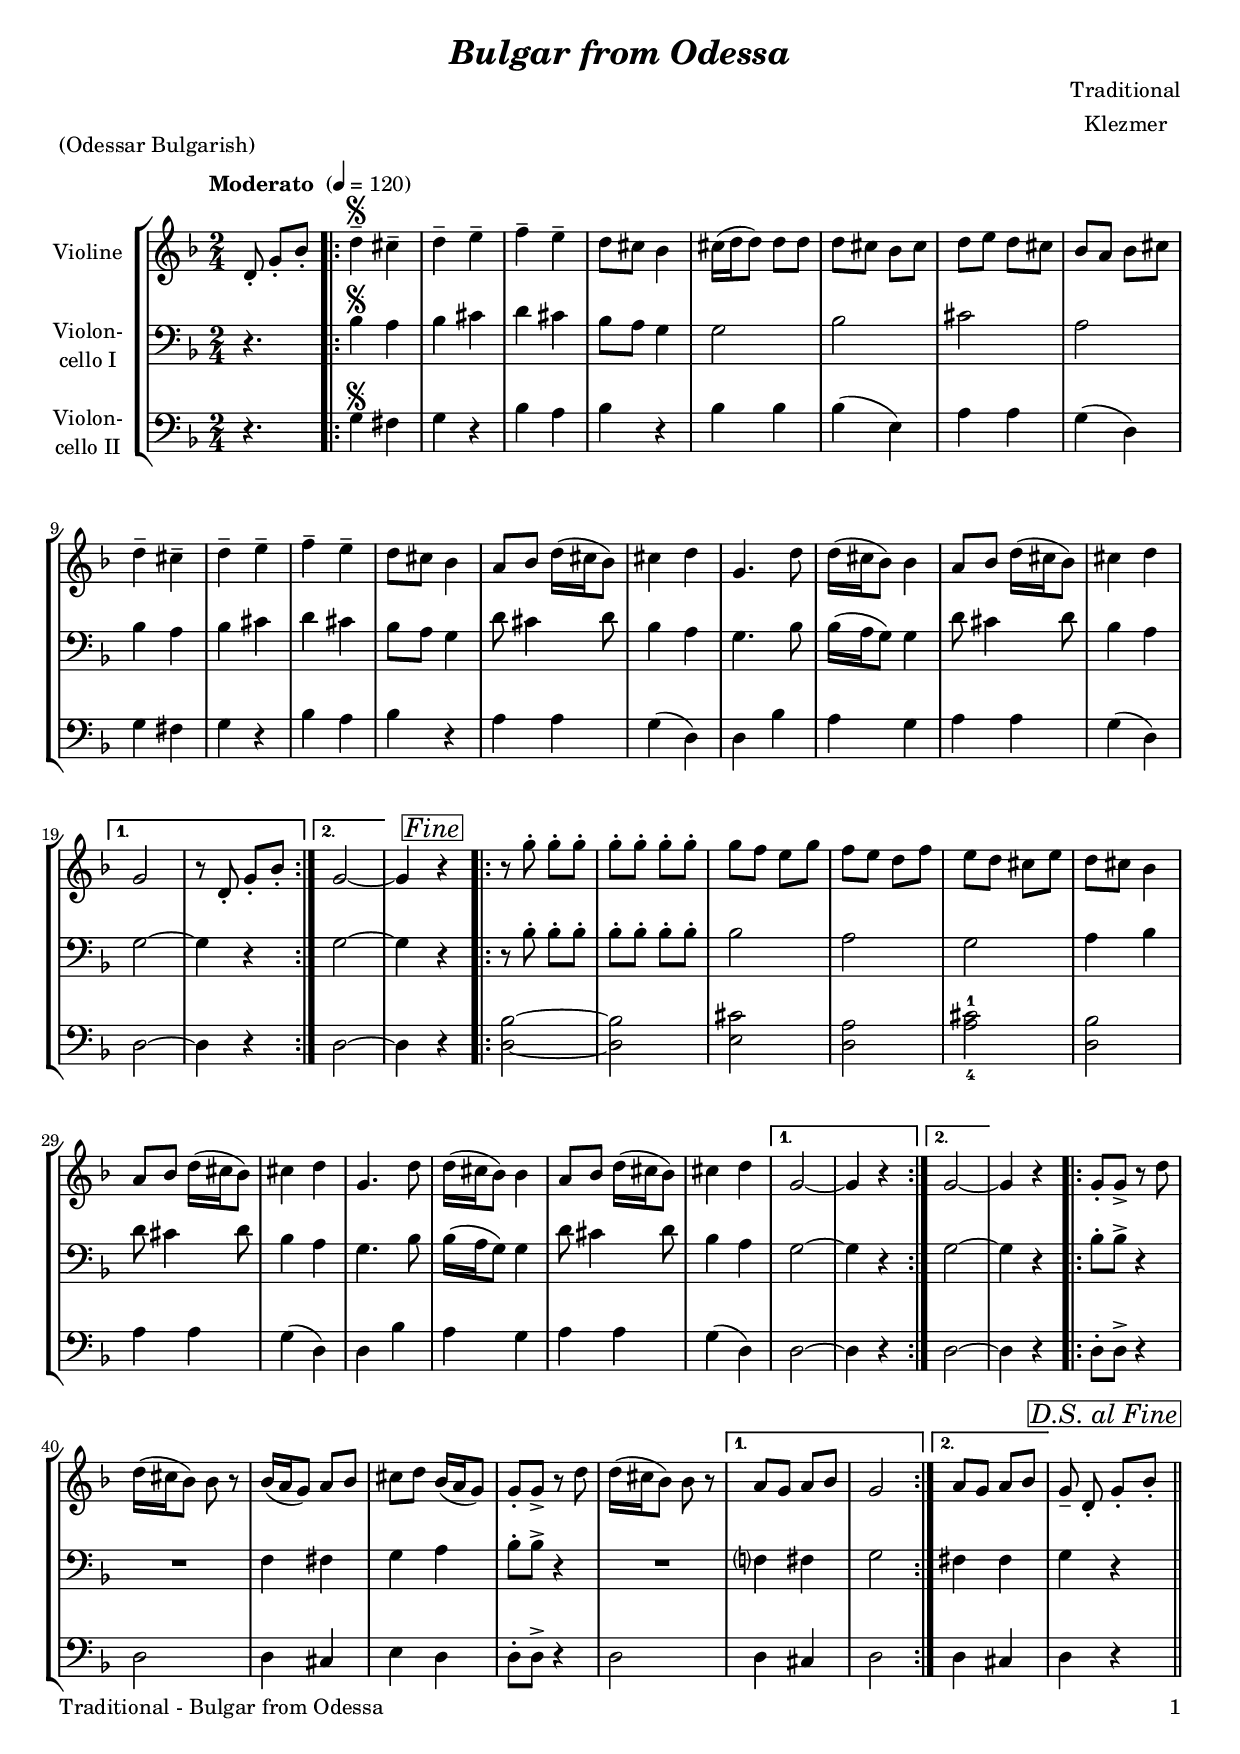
\version "2.22.0"
\include "deutsch.ly"

#(set-global-staff-size 18.5)

\header {
  title     = \markup \bold \italic "Bulgar from Odessa"
  composer  = \markup \center-column { "Traditional" "Klezmer" }
%  arranger  = ""
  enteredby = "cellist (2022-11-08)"
  piece     = "(Odessar Bulgarish)"
}

voiceconsts = {
  \key d \minor
  \time 2/4
  \clef "bass"
%  \numericTimeSignature
  \compressEmptyMeasures
  % Set default beaming for all staves
%  \set Timing.beamExceptions = #'()
%  \set Timing.baseMoment     = #(ly:make-moment 1 4)
%  \set Timing.beatStructure  = #'(1 1 1)
  \tempo "Moderato " 4=120
}

dsaf = \mark \markup \box \italic "D.S. al Fine"
fine = \mark \markup \box \italic "Fine"

mist = "string ensemble 1"
mivl = "violin"
miba = "cello"
mipz = "pizzicato strings"

va = \relative c' {
  \voiceconsts
  \clef "treble"

  \partial 4. d8-. g-. b-.
  \repeat volta 2 {
    d4--\segno cis--
    d-- e--
    f-- e--
    d8 cis b4
    cis16( d d8) d d
    d cis b cis
    d e d cis
    b a b cis
    d4-- cis--
    d-- e--

    f-- e--
    d8 cis b4
    a8 b d16( cis b8)
    cis4 d
    g,4. d'8
    d16( cis b8) b4
    a8 b d16( cis b8)
    cis4 d
  }
  \alternative {
    { g,2 | r8 d-. g-. b-. }
    { g2~ }
  }
  g4 \fine r

  \repeat volta 2 {
    r8 g'-. g-. g-.
    g-. g-. g-. g-.
    g f e g
    f e d f
    e d cis e
    d cis b4
    a8 b d16( cis b8)
    cis4 d
    g,4. d'8
    d16( cis b8) b4

    a8 b d16( cis b8)
    cis4 d
  }
  \alternative {
    { g,2~ | g4 r }
    { g2~ }
  }
  g4 r

  \repeat volta 2 {
    g8-. g-> r d'
    d16( cis b8) b r
    b16( a g8) a b
    cis d b16( a g8)
    g-. g-> r d'

    d16( cis b8) b r
  }
  \alternative {
    { a g a b | g2 }
    { a8 g a b }
  }
  g-- \noBeam d-. \dsaf g-. b-. \bar "||"
}

vb = \relative c' {
  \voiceconsts

  \partial 4. r4.
  \repeat volta 2 {
    b4\segno a
    b cis
    d cis
    b8 a g4
    g2
    b
    cis
    a
    b4 a
    b cis
    d cis
    b8 a g4

    d'8 cis4 d8
    b4 a
    g4. b8
    b16( a g8) g4
    d'8 cis4 d8
    b4 a
  }
  \alternative {
    { g2~ | g4 r }
    { g2~ }
  }
  g4 \fine r

  \repeat volta 2 {
    r8 b-. b-. b-.
    b-. b-. b-. b-.
    b2

    a
    g
    a4 b
    d8 cis4 d8
    b4 a
    g4. b8
    b16( a g8) g4
    d'8 cis4 d8
    b4 a
  }
  \alternative {
    { g2~ | g4 r }
    { g2~ }
  }
  g4 r

  \repeat volta 2 {
    b8-. b-> r4

    R2
    f4 fis
    g a
    b8-. b-> r4
    R2
  }
  \alternative {
    { f?4 fis | g2 }
    { fis4 fis }
  }
  g \dsaf r \bar "||"
}

vc = \relative c' {
  \voiceconsts

  \partial 4. r4.
  \repeat volta 2 {
    g4\segno fis
    g r
    b a
    b r
    b b
    b( e,)
    a a
    g( d)
    g fis
    g r
    b a
    b r
    a a
    g( d)
    d b'

    a g
    a a
    g( d)
  }
  \alternative {
    { d2~ | d4 r }
    { d2~ }
  }
  d4 \fine r

  \repeat volta 2 {
    <d b'>2~
    <d b'>
    <e cis'>
    <d a'>
    <a'-4 cis-1>
    <d, b'>
    a'4 a
    g( d)
    d b'
    a g

    a a
    g( d)
  }
  \alternative {
    { d2~ | d4 r }
    { d2~ }
  }
  d4 r

  \repeat volta 2 {
    d8-. d-> r4
    d2
    d4 cis
    e d
    d8-. d-> r4
    d2
  }
  \alternative {
    { d4 cis | d2 }
    { d4 cis }
  }
  d \dsaf r \bar "||"
}


music = \new StaffGroup <<
      \new Staff {
	\set Staff.midiInstrument = \mivl
	\set Staff.instrumentName = \markup \center-column { "Violine" }
	\transpose d d { \va }
      }

      \new Staff {
	\set Staff.midiInstrument = \miba
	\set Staff.instrumentName = \markup \center-column { "Violon-" "cello I" }
	\transpose d d { \vb }
      }

      \new Staff {
	\set Staff.midiInstrument = \miba
	\set Staff.instrumentName = \markup \center-column { "Violon-" "cello II" }
	\transpose d d { \vc }
      }
>>

\book {
   \paper {
    print-page-number = ##t
    print-first-page-number = ##t
    ragged-last-bottom = ##f
    oddHeaderMarkup = \markup \null
    evenHeaderMarkup = \markup \null
    oddFooterMarkup = \markup {
      \fill-line {
        \on-the-fly #print-page-number-check-first
        "Traditional - Bulgar from Odessa" \fromproperty #'page:page-number-string
      }
    }
    evenFooterMarkup = \oddFooterMarkup
  } \score {
    \music
    \layout {}
  }

  \score {
    \unfoldRepeats \music

    \midi {
      \context {
        \Score
      }
    }
  }
}